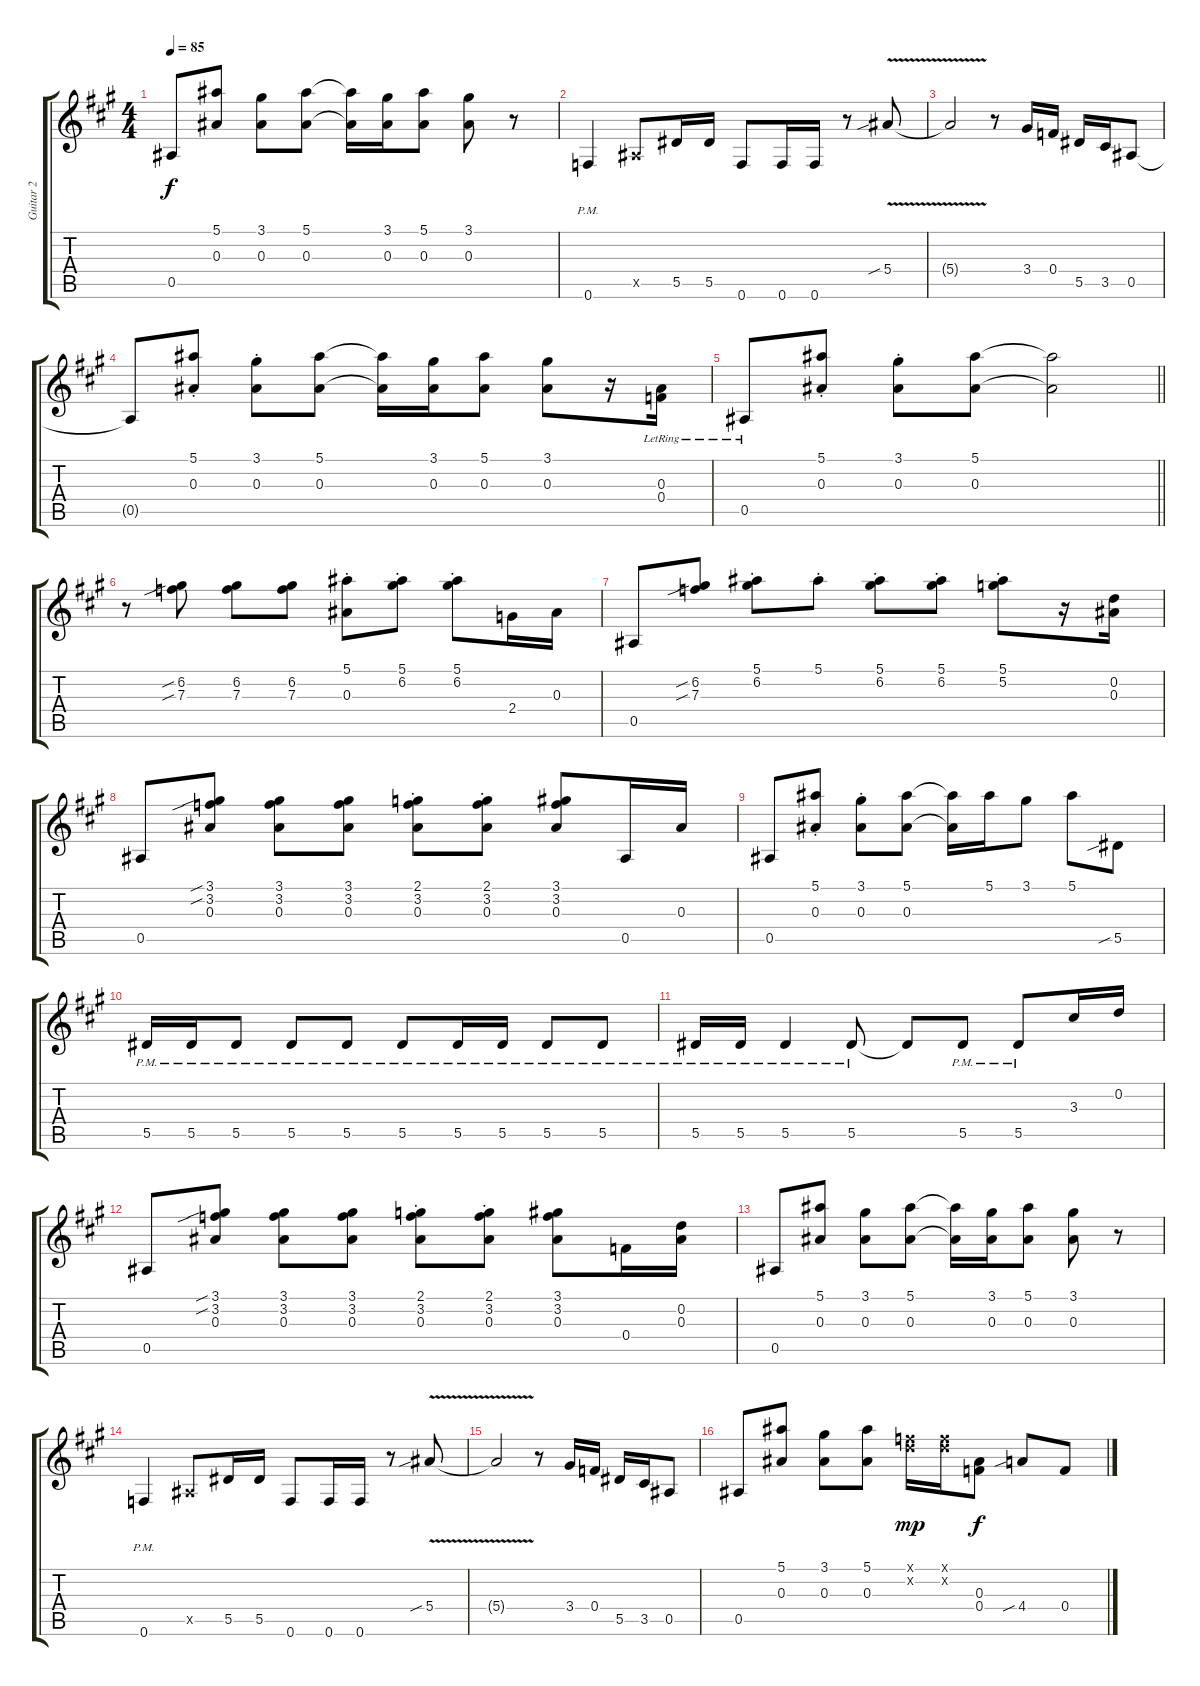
\track ("Guitar 2" "Guitar 2") {instrument overdrivenguitar}
\staff {score tabs}
\tuning (F4 D4 Bb3 F3 Bb2 F2) {hide}
\ts (4 4)
\tempo 85
\clef g2
\ks a
0.5.8{dy f} (5.1 0.3).8 (3.1 0.3).8 (5.1 0.3).8 (5.1{t} 0.3{t}).16 (3.1 0.3).16 (5.1 0.3).8 (3.1 0.3).8 r.8 |
0.6{pm}.4 0.5{x}.8 5.5.16 5.5.16 0.6.8 0.6.16 0.6.16 r.8 5.4{v sib}.8 |
5.4{t}.2 r.8 3.4.16 0.4.16 5.5.16 3.5.16 0.5.8 |
0.5{t}.8 (5.1{st} 0.3{st}).8 (3.1{st} 0.3{st}).8 (5.1 0.3).8 (5.1{t} 0.3{t}).16 (3.1 0.3).16 (5.1 0.3).8 (3.1 0.3).8 r.16 (0.3{lr} 0.4{lr}).16 |
\barLineRight lightlight
0.5{lr}.8 (5.1{st} 0.3{st}).8 (3.1{st} 0.3{st}).8 (5.1 0.3).8 (5.1{t} 0.3{t}).2 |
r.8 (6.2{sib} 7.3{sib}).8 (6.2 7.3).8 (6.2 7.3).8 (5.1{st} 0.3{st}).8 (5.1{st} 6.2{st}).8 (5.1{st} 6.2{st}).8 2.4.16 0.3.16 |
0.5.8 (6.2{sib} 7.3{sib}).8 (5.1{st} 6.2{st}).8 5.1{st}.8 (5.1{st} 6.2{st}).8 (5.1{st} 6.2{st}).8 (5.1{st} 5.2{st}).8 r.16 (0.2 0.3).16 |
0.5.8 (3.1{sib} 3.2{sib} 0.3).8 (3.1 3.2 0.3).8 (3.1 3.2 0.3).8 (2.1{st} 3.2{st} 0.3{st}).8 (2.1{st} 3.2{st} 0.3{st}).8 (3.1 3.2 0.3).8 0.5.16 0.3.16 |
0.5.8 (5.1{st} 0.3{st}).8 (3.1{st} 0.3{st}).8 (5.1 0.3).8 (5.1{t} 0.3{t}).16 5.1.16 3.1.8 5.1.8 5.5{sib}.8 |
5.5{pm}.16 5.5{pm}.16 5.5{pm}.8 5.5{pm}.8 5.5{pm}.8 5.5{pm}.8 5.5{pm}.16 5.5{pm}.16 5.5{pm}.8 5.5{pm}.8 |
5.5{pm}.16 5.5{pm}.16 5.5{pm}.4 5.5{pm}.8 5.5{t}.8 5.5{pm}.8 5.5{pm}.8 3.3.16 0.2.16 |
0.5.8 (3.1{sib} 3.2{sib} 0.3).8 (3.1 3.2 0.3).8 (3.1 3.2 0.3).8 (2.1{st} 3.2{st} 0.3{st}).8 (2.1{st} 3.2{st} 0.3{st}).8 (3.1 3.2 0.3).8 0.4.16 (0.2 0.3).16 |
0.5.8 (5.1 0.3).8 (3.1 0.3).8 (5.1 0.3).8 (5.1{t} 0.3{t}).16 (3.1 0.3).16 (5.1 0.3).8 (3.1 0.3).8 r.8 |
0.6{pm}.4 0.5{x}.8 5.5.16 5.5.16 0.6.8 0.6.16 0.6.16 r.8 5.4{v sib}.8 |
5.4{t}.2 r.8 3.4.16 0.4.16 5.5.16 3.5.16 0.5.8 |
0.5.8{volume 16} (5.1 0.3).8 (3.1 0.3).8 (5.1 0.3).8 (0.1{x} 0.2{x}).16{dy mp} (0.1{x} 0.2{x}).16 (0.3 0.4).8{dy f} 4.4{sib}.8 0.4.8
